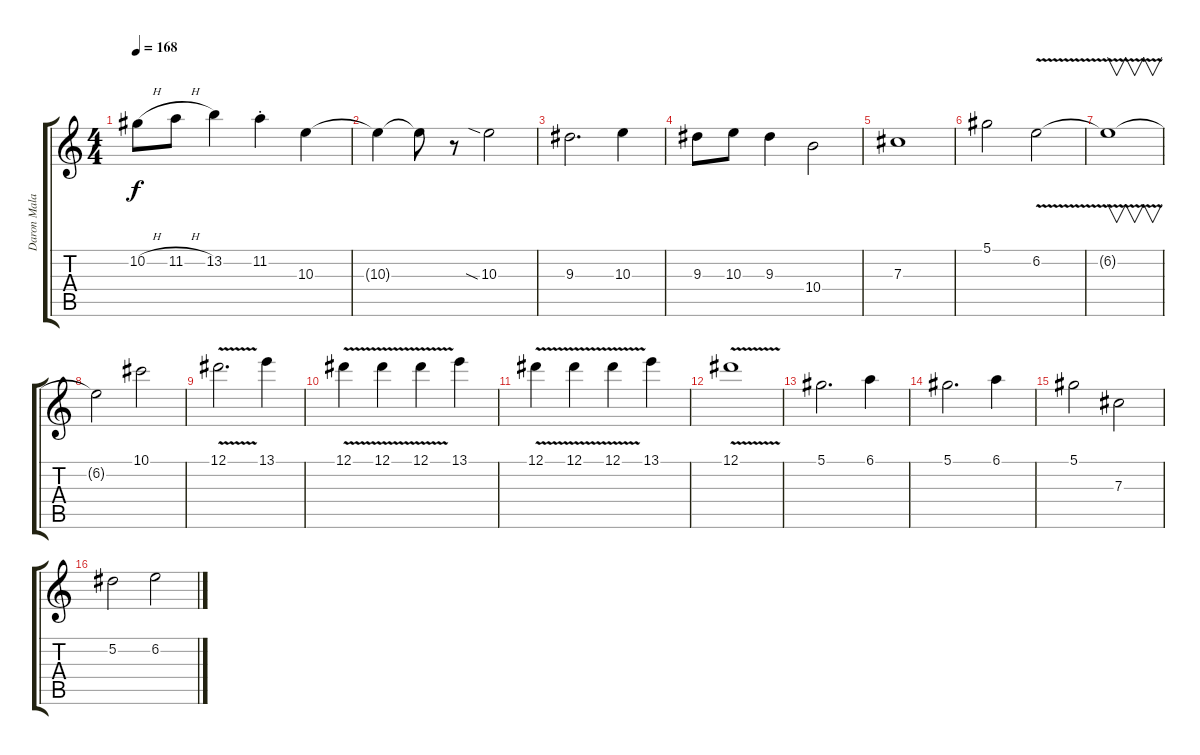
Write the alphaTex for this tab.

\track ("Daron Malakian" "Daron Mala") {instrument overdrivenguitar}
\staff {score tabs}
\tuning (Eb4 Bb3 Gb3 Db3 Ab2 Db2) {hide}
\ts (4 4)
\tempo 168
\clef g2
\ks c
10.2{h}.8{dy f} 11.2{h}.8 13.2.4 11.2{st}.4 10.3.4 |
10.3{t}.4 10.3{t}.8 r.8 10.3{sia}.2 |
9.3.2{d} 10.3.4 |
9.3.8 10.3.8 9.3.4 10.4.2 |
7.3.1 |
5.1.2 6.2{v}.2 |
6.2{t}.1{v} |
6.2{t}.2 10.1.2 |
12.1{v}.2{d} 13.1.4 |
12.1{v}.4 12.1{v}.4 12.1{v}.4 13.1.4 |
12.1{v}.4 12.1{v}.4 12.1{v}.4 13.1.4 |
12.1{v}.1 |
5.1.2{d} 6.1.4 |
5.1.2{d} 6.1.4 |
5.1.2 7.3.2 |
5.2.2 6.2.2
